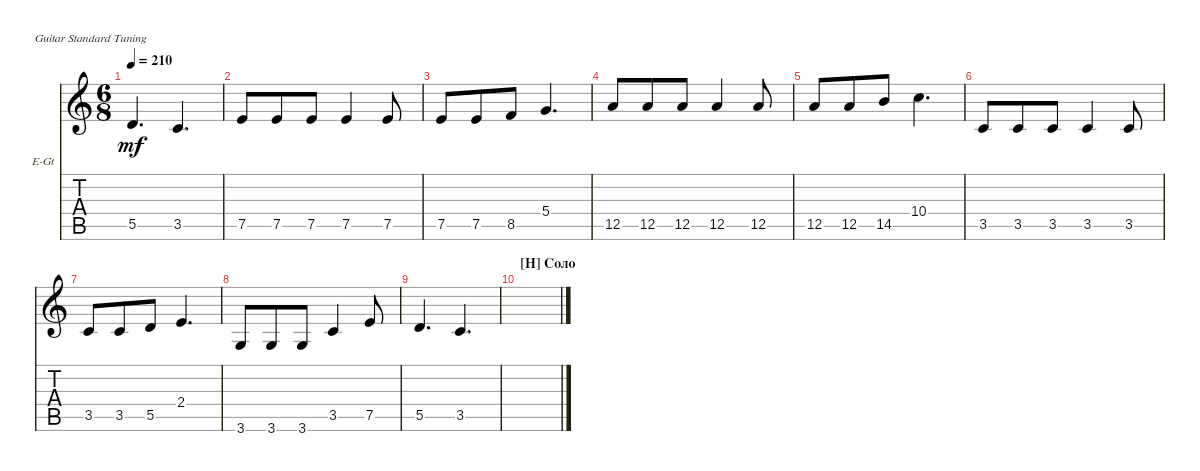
\defaultSystemsLayout 4
\bracketExtendMode nobrackets
\firstSystemTrackNameOrientation horizontal
\otherSystemsTrackNameOrientation horizontal
\track ("Голос" "E-Gt") {instrument electricguitarclean}
\staff {score tabs}
\tuning (E4 B3 G3 D3 A2 E2)
\ts (6 8)
\tempo 210
\clef g2
\ks c
5.5.4{d dy mf} 3.5.4{d} |
7.5.8 7.5.8 7.5.8 7.5.4 7.5.8 |
7.5.8 7.5.8 8.5.8 5.4.4{d} |
12.5.8 12.5.8 12.5.8 12.5.4 12.5.8 |
12.5.8 12.5.8 14.5.8 10.4.4{d} |
3.5.8 3.5.8 3.5.8 3.5.4 3.5.8 |
3.5.8 3.5.8 5.5.8 2.4.4{d} |
3.6.8 3.6.8 3.6.8 3.5.4 7.5.8 |
5.5.4{d} 3.5.4{d} |
\section ("H" "Соло")
